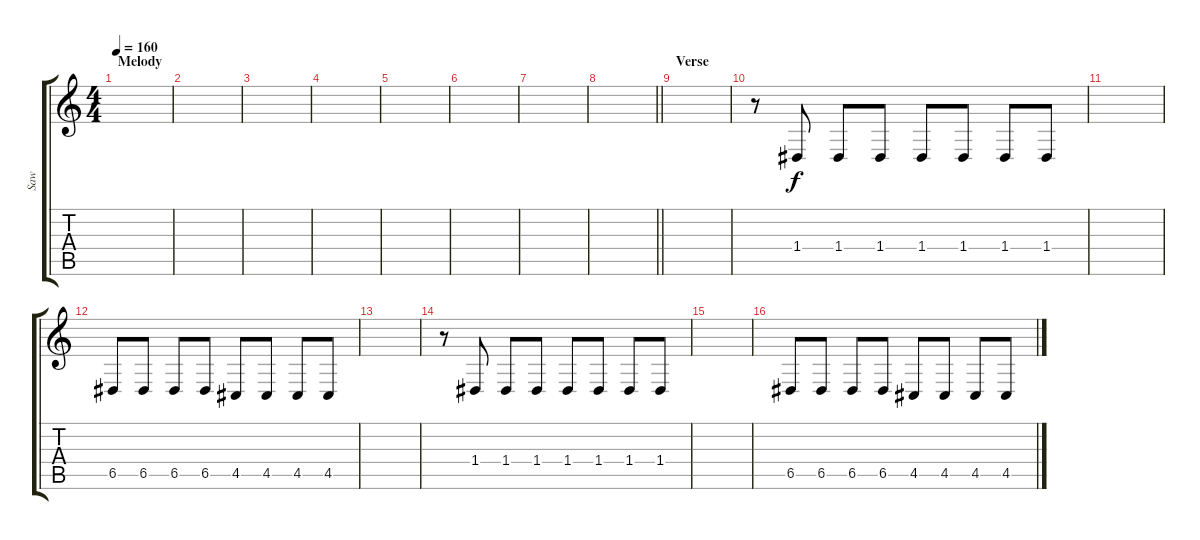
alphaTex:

\track ("Saw" "Saw") {instrument lead2sawtooth}
\staff {score tabs}
\tuning (E4 B3 G3 D3 A2 E2) {hide}
\ts (4 4)
\section ("" "Melody")
\tempo 160
\clef g2
\ks c
|
|
|
|
|
|
|
\barLineRight lightlight
|
\section ("" "Verse")
|
r.8{balance 8} 1.4.8 1.4.8{balance 10} 1.4.8 1.4.8{balance 12} 1.4.8 1.4.8{balance 14} 1.4.8 |
|
6.5.8{balance 8} 6.5.8 6.5.8{balance 6} 6.5.8 4.5.8{balance 4} 4.5.8 4.5.8{balance 2} 4.5.8 |
|
r.8{balance 8} 1.4.8 1.4.8{balance 10} 1.4.8 1.4.8{balance 12} 1.4.8 1.4.8{balance 14} 1.4.8 |
|
6.5.8{balance 8} 6.5.8 6.5.8{balance 6} 6.5.8 4.5.8{balance 4} 4.5.8 4.5.8{balance 2} 4.5.8
